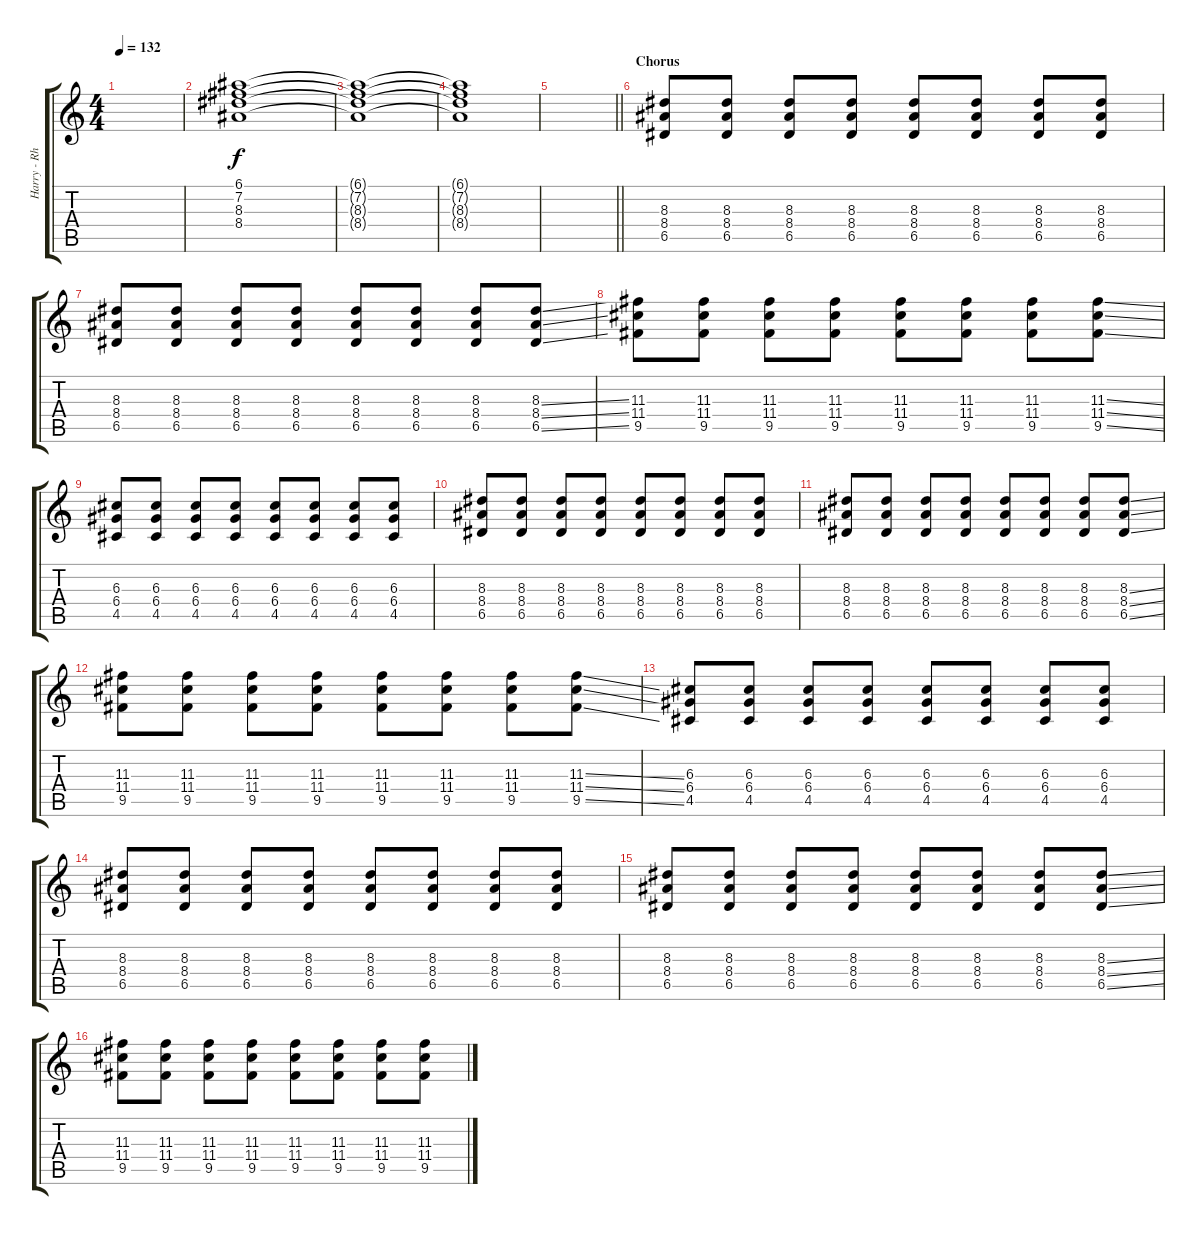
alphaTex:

\track ("Harry - Rhythm Guitar" "Harry - Rh") {instrument electricguitarclean}
\staff {score tabs}
\tuning (E4 B3 G3 D3 A2 E2) {hide}
\ts (4 4)
\tempo 132
\clef g2
\ks c
|
(6.1 7.2 8.3 8.4).1{instrument electricguitarclean} |
(6.1{t} 7.2{t} 8.3{t} 8.4{t}).1 |
(6.1{t} 7.2{t} 8.3{t} 8.4{t}).1 |
\barLineRight lightlight
|
\section ("" "Chorus")
(8.3 8.4 6.5).8{instrument overdrivenguitar} (8.3 8.4 6.5).8 (8.3 8.4 6.5).8 (8.3 8.4 6.5).8 (8.3 8.4 6.5).8 (8.3 8.4 6.5).8 (8.3 8.4 6.5).8 (8.3 8.4 6.5).8 |
(8.3 8.4 6.5).8 (8.3 8.4 6.5).8 (8.3 8.4 6.5).8 (8.3 8.4 6.5).8 (8.3 8.4 6.5).8 (8.3 8.4 6.5).8 (8.3 8.4 6.5).8 (8.3{ss} 8.4{ss} 6.5{ss}).8 |
(11.3 11.4 9.5).8 (11.3 11.4 9.5).8 (11.3 11.4 9.5).8 (11.3 11.4 9.5).8 (11.3 11.4 9.5).8 (11.3 11.4 9.5).8 (11.3 11.4 9.5).8 (11.3{ss} 11.4{ss} 9.5{ss}).8 |
(6.3 6.4 4.5).8 (6.3 6.4 4.5).8 (6.3 6.4 4.5).8 (6.3 6.4 4.5).8 (6.3 6.4 4.5).8 (6.3 6.4 4.5).8 (6.3 6.4 4.5).8 (6.3 6.4 4.5).8 |
(8.3 8.4 6.5).8 (8.3 8.4 6.5).8 (8.3 8.4 6.5).8 (8.3 8.4 6.5).8 (8.3 8.4 6.5).8 (8.3 8.4 6.5).8 (8.3 8.4 6.5).8 (8.3 8.4 6.5).8 |
(8.3 8.4 6.5).8 (8.3 8.4 6.5).8 (8.3 8.4 6.5).8 (8.3 8.4 6.5).8 (8.3 8.4 6.5).8 (8.3 8.4 6.5).8 (8.3 8.4 6.5).8 (8.3{ss} 8.4{ss} 6.5{ss}).8 |
(11.3 11.4 9.5).8 (11.3 11.4 9.5).8 (11.3 11.4 9.5).8 (11.3 11.4 9.5).8 (11.3 11.4 9.5).8 (11.3 11.4 9.5).8 (11.3 11.4 9.5).8 (11.3{ss} 11.4{ss} 9.5{ss}).8 |
(6.3 6.4 4.5).8 (6.3 6.4 4.5).8 (6.3 6.4 4.5).8 (6.3 6.4 4.5).8 (6.3 6.4 4.5).8 (6.3 6.4 4.5).8 (6.3 6.4 4.5).8 (6.3 6.4 4.5).8 |
(8.3 8.4 6.5).8 (8.3 8.4 6.5).8 (8.3 8.4 6.5).8 (8.3 8.4 6.5).8 (8.3 8.4 6.5).8 (8.3 8.4 6.5).8 (8.3 8.4 6.5).8 (8.3 8.4 6.5).8 |
(8.3 8.4 6.5).8 (8.3 8.4 6.5).8 (8.3 8.4 6.5).8 (8.3 8.4 6.5).8 (8.3 8.4 6.5).8 (8.3 8.4 6.5).8 (8.3 8.4 6.5).8 (8.3{ss} 8.4{ss} 6.5{ss}).8 |
(11.3 11.4 9.5).8 (11.3 11.4 9.5).8 (11.3 11.4 9.5).8 (11.3 11.4 9.5).8 (11.3 11.4 9.5).8 (11.3 11.4 9.5).8 (11.3 11.4 9.5).8 (11.3{ss} 11.4{ss} 9.5{ss}).8
